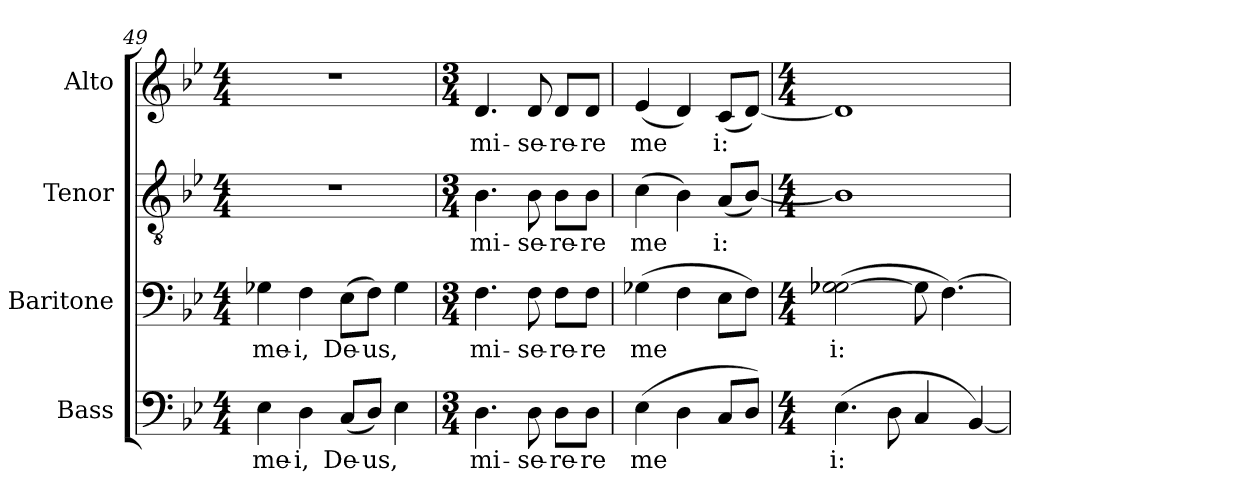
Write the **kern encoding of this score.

**kern	**text	**kern	**text	**kern	**text	**kern	**text
*part4	*part4	*part3	*part3	*part2	*part2	*part1	*part1
*staff4	*staff4	*staff3	*staff3	*staff2	*staff2	*staff1	*staff1
*I"Bass	*	*I"Baritone	*	*I"Tenor	*	*I"Alto	*
*I'B	*	*I'Ba	*	*I'T	*	*I'A	*
!!LO:LB:g=z
*clefF4	*	*clefF4	*	*clefGv2	*	*clefG2	*
*k[b-e-]	*	*k[b-e-]	*	*k[b-e-]	*	*k[b-e-]	*
*B-:	*	*B-:	*	*B-:	*	*B-:	*
*M4/4	*	*M4/4	*	*M4/4	*	*M4/4	*
=49	=49	=49	=49	=49	=49	=49	=49
!	!LO:LY:b:cj	!	!LO:LY:b:cj	!	!	!	!
4E-\	me-	4G-X\	me-	1r	.	1r	.
!	!LO:LY:b:cj	!	!LO:LY:b:cj	!	!	!	!
4D\	-i,	4F\	-i,	.	.	.	.
!	!LO:LY:b:cj	!	!LO:LY:b:cj	!	!	!	!
(<8C/L	De-	(>8E-\L	De-	.	.	.	.
!	!LO:LY:b:cj	!	!LO:LY:b:cj	!	!	!	!
8D/J)	-us,	8F\J)	-us,	.	.	.	.
!	!LO:LY:b:cj	!	!LO:LY:b:cj	!	!	!	!
4E-\	.	4G-\	.	.	.	.	.
=50	=50	=50	=50	=50	=50	=50	=50
*M3/4	*	*M3/4	*	*M3/4	*	*M3/4	*
!	!LO:LY:b:cj	!	!LO:LY:b:cj	!	!LO:LY:b:cj	!	!LO:LY:b:cj
4.D\	mi-	4.F\	mi-	4.B-\	mi-	4.d/	mi-
!	!LO:LY:b:cj	!	!LO:LY:b:cj	!	!LO:LY:b:cj	!	!LO:LY:b:cj
8D\	-se-	8F\	-se-	8B-\	-se-	8d/	-se-
!	!LO:LY:b:cj	!	!LO:LY:b:cj	!	!LO:LY:b:cj	!	!LO:LY:b:cj
8D\L	-re-	8F\L	-re-	8B-\L	-re-	8d/L	-re-
!	!LO:LY:b:cj	!	!LO:LY:b:cj	!	!LO:LY:b:cj	!	!LO:LY:b:cj
8D\J	-re	8F\J	-re	8B-\J	-re	8d/J	-re
=51	=51	=51	=51	=51	=51	=51	=51
!	!LO:LY:b:cj	!	!LO:LY:b:cj	!	!LO:LY:b:cj	!	!LO:LY:b:cj
(>4E-\	me-	(>4G-X\	me-	(>4c\	me-	(<4e-/	me-
!	!LO:LY:b:cj	!	!LO:LY:b:cj	!	!LO:LY:b:cj	!	!LO:LY:b:cj
4D\	--	4F\	--	4B-\)	--	4d/)	--
!	!LO:LY:b:cj	!	!LO:LY:b:cj	!	!LO:LY:b:cj	!	!LO:LY:b:cj
8C/L	--	8E-\L	--	(<8A/L	-i:	(<8c/L	-i:
!	!LO:LY:b:cj	!	!LO:LY:b:cj	!	!LO:LY:b:cj	!	!LO:LY:b:cj
8D/J)	--	8F\J)	--	[<8B-/J)	.	[<8d/J)	.
=52	=52	=52	=52	=52	=52	=52	=52
*M4/4	*	*M4/4	*	*M4/4	*	*M4/4	*
!	!LO:LY:b:cj	!	!LO:LY:b:cj	!	!LO:LY:b:cj	!	!LO:LY:b:cj
(>4.E-\	-i:	(>2G-X\ [>2G-X\	-i:	1B-]	.	1d]	.
!	!LO:LY:b:cj	!	!	!	!	!	!
8D\	.	.	.	.	.	.	.
!	!LO:LY:b:cj	!	!LO:LY:b:cj	!	!	!	!
4C/	.	8G-\]	.	.	.	.	.
!	!	!	!LO:LY:b:cj	!	!	!	!
.	.	[>4.F\)	.	.	.	.	.
!	!LO:LY:b:cj	!	!	!	!	!	!
[<4BB-/)	.	.	.	.	.	.	.
=	=	=	=	=	=	=	=
*-	*-	*-	*-	*-	*-	*-	*-
